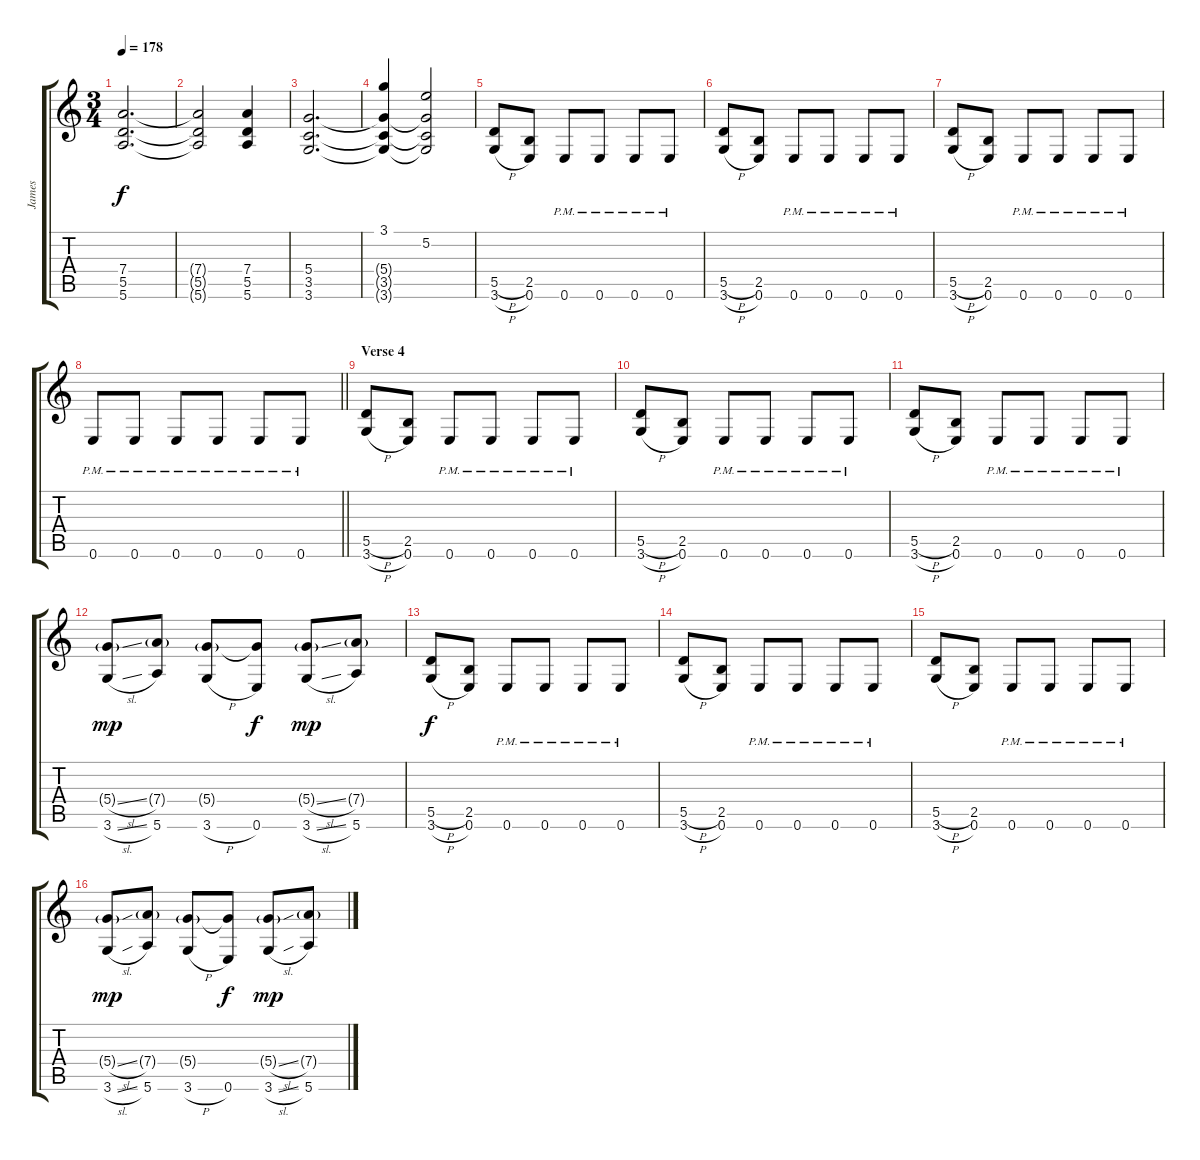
\track ("James" "James") {instrument distortionguitar}
\staff {score tabs}
\tuning (E4 B3 G3 D3 A2 E2) {hide}
\ts (3 4)
\tempo 178
\clef g2
\ks c
(7.4 5.5 5.6).2{d dy f} |
(7.4{t} 5.5{t} 5.6{t}).2 (7.4 5.5 5.6).4 |
(5.4 3.5 3.6).2{d} |
(3.1 5.4{t} 3.5{t} 3.6{t}).4 (5.2 5.4{t} 3.5{t} 3.6{t}).2 |
(5.5{h} 3.6{h}).8 (2.5 0.6).8 0.6{pm}.8 0.6{pm}.8 0.6{pm}.8 0.6{pm}.8 |
(5.5{h} 3.6{h}).8 (2.5 0.6).8 0.6{pm}.8 0.6{pm}.8 0.6{pm}.8 0.6{pm}.8 |
(5.5{h} 3.6{h}).8 (2.5 0.6).8 0.6{pm}.8 0.6{pm}.8 0.6{pm}.8 0.6{pm}.8 |
\barLineRight lightlight
0.6{pm}.8 0.6{pm}.8 0.6{pm}.8 0.6{pm}.8 0.6{pm}.8 0.6{pm}.8 |
\section ("" "Verse 4")
(5.5{h} 3.6{h}).8 (2.5 0.6).8 0.6{pm}.8 0.6{pm}.8 0.6{pm}.8 0.6{pm}.8 |
(5.5{h} 3.6{h}).8 (2.5 0.6).8 0.6{pm}.8 0.6{pm}.8 0.6{pm}.8 0.6{pm}.8 |
(5.5{h} 3.6{h}).8 (2.5 0.6).8 0.6{pm}.8 0.6{pm}.8 0.6{pm}.8 0.6{pm}.8 |
(5.4{sl g} 3.6{sl}).8{dy mp} (7.4{g} 5.6).8 (5.4{g} 3.6{h}).8 (5.4{t} 0.6).8{dy f} (5.4{sl g} 3.6{sl}).8{dy mp} (7.4{g} 5.6).8 |
(5.5{h} 3.6{h}).8{dy f} (2.5 0.6).8 0.6{pm}.8 0.6{pm}.8 0.6{pm}.8 0.6{pm}.8 |
(5.5{h} 3.6{h}).8 (2.5 0.6).8 0.6{pm}.8 0.6{pm}.8 0.6{pm}.8 0.6{pm}.8 |
(5.5{h} 3.6{h}).8 (2.5 0.6).8 0.6{pm}.8 0.6{pm}.8 0.6{pm}.8 0.6{pm}.8 |
(5.4{sl g} 3.6{sl}).8{dy mp} (7.4{g} 5.6).8 (5.4{g} 3.6{h}).8 (5.4{t} 0.6).8{dy f} (5.4{sl g} 3.6{sl}).8{dy mp} (7.4{g} 5.6).8
